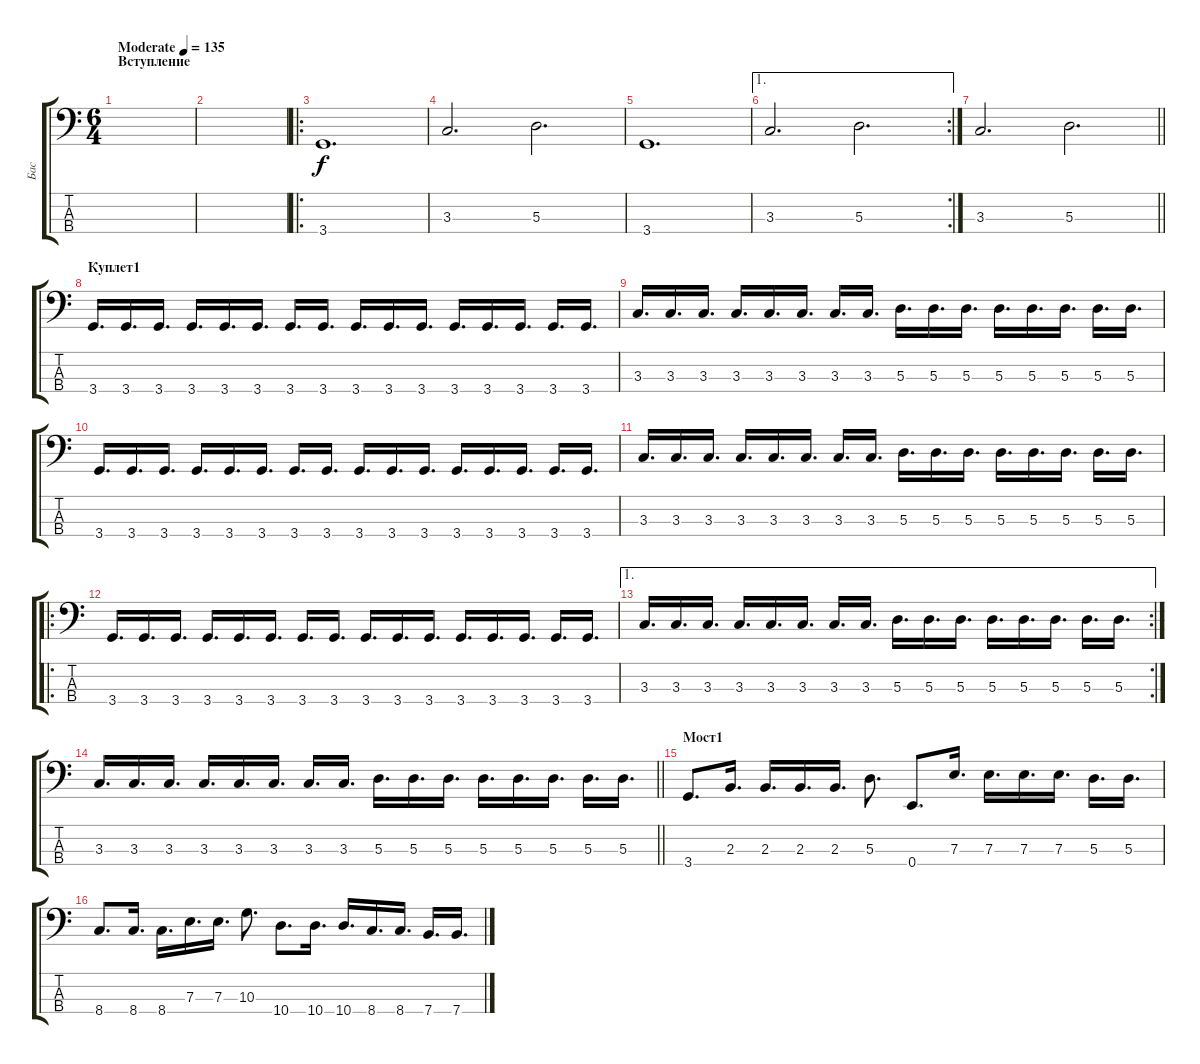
\track ("Бас" "Бас") {instrument electricbasspick}
\staff {score tabs}
\tuning (G2 D2 A1 E1) {hide}
\ts (6 4)
\section ("" "Вступление")
\tempo (135 "Moderate")
\clef f4
\ks c
|
|
\ro
3.4.1{d} |
3.3.2{d} 5.3.2{d} |
3.4.1{d} |
\ae 1
\rc 2
3.3.2{d} 5.3.2{d} |
\barLineRight lightlight
3.3.2{d} 5.3.2{d} |
\section ("" "Куплет1")
3.4.16{d} 3.4.16{d} 3.4.16{d} 3.4.16{d} 3.4.16{d} 3.4.16{d} 3.4.16{d} 3.4.16{d} 3.4.16{d} 3.4.16{d} 3.4.16{d} 3.4.16{d} 3.4.16{d} 3.4.16{d} 3.4.16{d} 3.4.16{d} |
3.3.16{d} 3.3.16{d} 3.3.16{d} 3.3.16{d} 3.3.16{d} 3.3.16{d} 3.3.16{d} 3.3.16{d} 5.3.16{d} 5.3.16{d} 5.3.16{d} 5.3.16{d} 5.3.16{d} 5.3.16{d} 5.3.16{d} 5.3.16{d} |
3.4.16{d} 3.4.16{d} 3.4.16{d} 3.4.16{d} 3.4.16{d} 3.4.16{d} 3.4.16{d} 3.4.16{d} 3.4.16{d} 3.4.16{d} 3.4.16{d} 3.4.16{d} 3.4.16{d} 3.4.16{d} 3.4.16{d} 3.4.16{d} |
3.3.16{d} 3.3.16{d} 3.3.16{d} 3.3.16{d} 3.3.16{d} 3.3.16{d} 3.3.16{d} 3.3.16{d} 5.3.16{d} 5.3.16{d} 5.3.16{d} 5.3.16{d} 5.3.16{d} 5.3.16{d} 5.3.16{d} 5.3.16{d} |
\ro
3.4.16{d} 3.4.16{d} 3.4.16{d} 3.4.16{d} 3.4.16{d} 3.4.16{d} 3.4.16{d} 3.4.16{d} 3.4.16{d} 3.4.16{d} 3.4.16{d} 3.4.16{d} 3.4.16{d} 3.4.16{d} 3.4.16{d} 3.4.16{d} |
\ae 1
\rc 2
3.3.16{d} 3.3.16{d} 3.3.16{d} 3.3.16{d} 3.3.16{d} 3.3.16{d} 3.3.16{d} 3.3.16{d} 5.3.16{d} 5.3.16{d} 5.3.16{d} 5.3.16{d} 5.3.16{d} 5.3.16{d} 5.3.16{d} 5.3.16{d} |
\barLineRight lightlight
3.3.16{d} 3.3.16{d} 3.3.16{d} 3.3.16{d} 3.3.16{d} 3.3.16{d} 3.3.16{d} 3.3.16{d} 5.3.16{d} 5.3.16{d} 5.3.16{d} 5.3.16{d} 5.3.16{d} 5.3.16{d} 5.3.16{d} 5.3.16{d} |
\section ("" "Мост1")
3.4.8{d} 2.3.16{d} 2.3.16{d} 2.3.16{d} 2.3.16{d} 5.3.8{d} 0.4.8{d} 7.3.16{d} 7.3.16{d} 7.3.16{d} 7.3.16{d} 5.3.16{d} 5.3.16{d} |
8.4.8{d} 8.4.16{d} 8.4.16{d} 7.3.16{d} 7.3.16{d} 10.3.8{d} 10.4.8{d} 10.4.16{d} 10.4.16{d} 8.4.16{d} 8.4.16{d} 7.4.16{d} 7.4.16{d}
